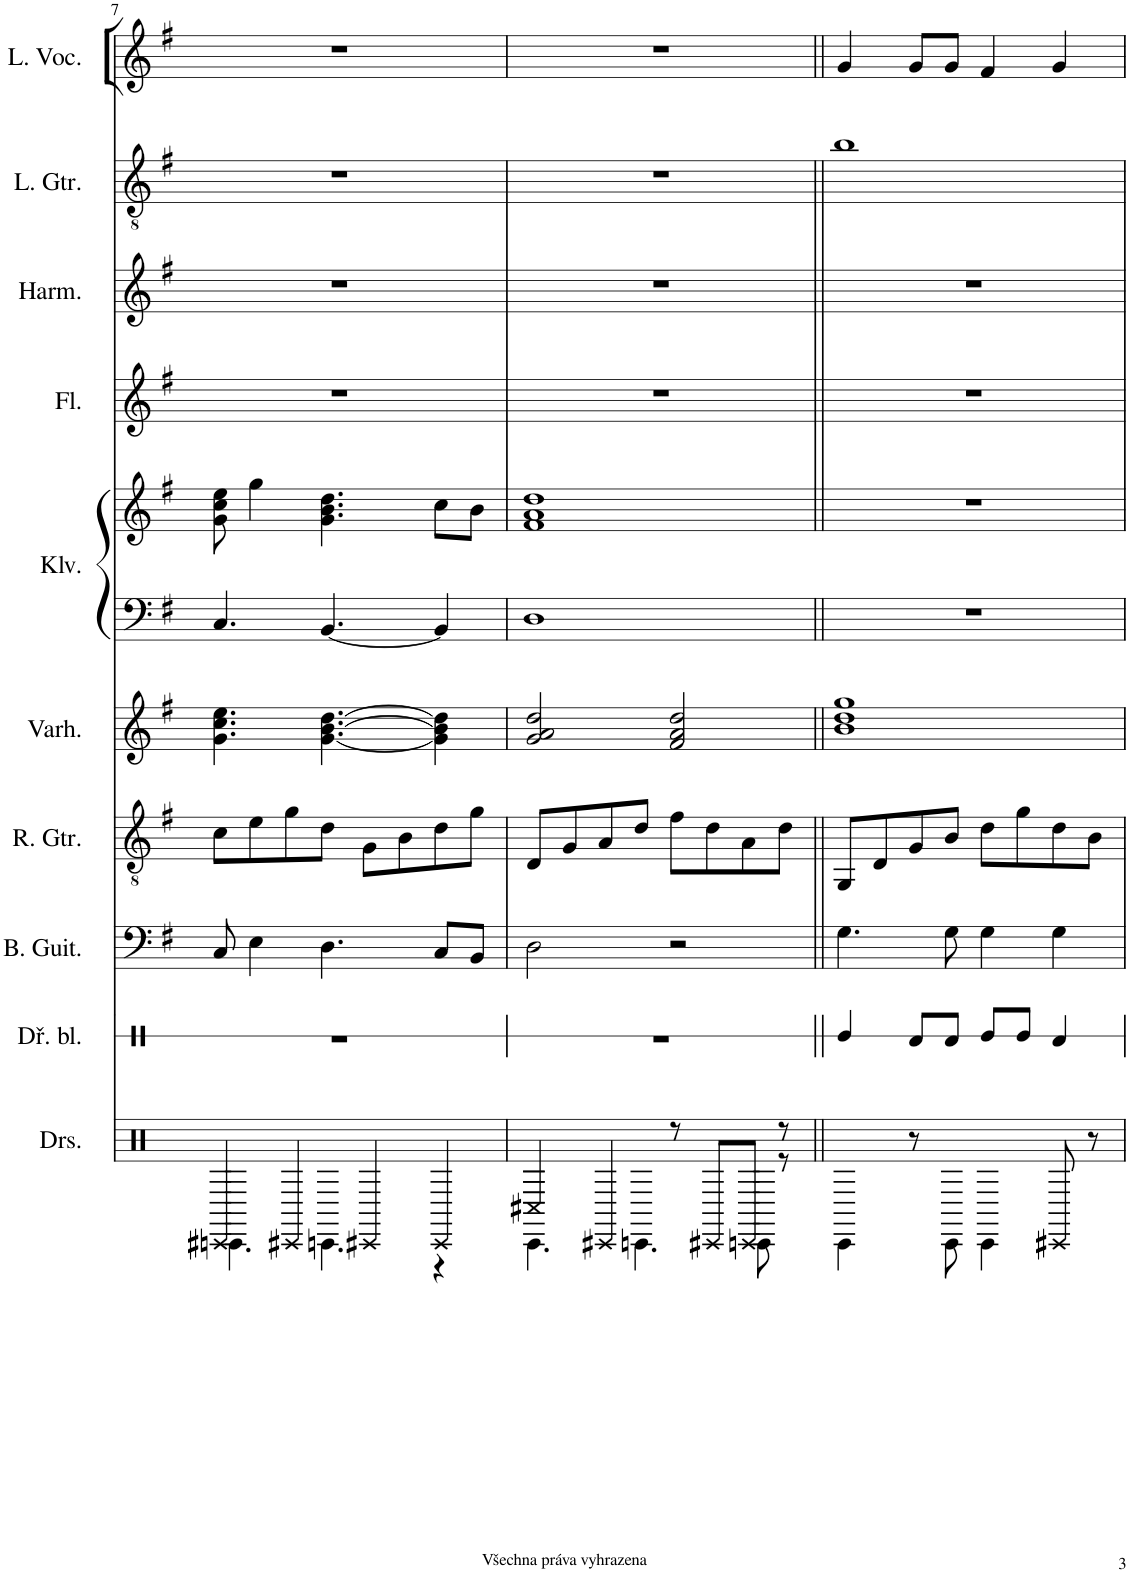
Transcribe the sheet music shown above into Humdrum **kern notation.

**kern	**kern	**kern	**kern	**kern	**kern	**kern	**kern	**kern	**kern	**kern
*part10	*part9	*part8	*part7	*part6	*part5	*part5	*part4	*part3	*part2	*part1
*staff11	*staff10	*staff9	*staff8	*staff7	*staff6	*staff5	*staff4	*staff3	*staff2	*staff1
*I"Drumset	*I"Dřevěné bloky	*I"Bass Guitar	*I"Rhythm Guitar	*I"Varhany	*I"Klavír	*	*I"Flétna	*I"Foukací harmonika	*I"Lead Guitar	*I"Lead Vocals
*I'Drs.	*I'Dř. bl.	*I'B. Guit.	*I'R. Gtr.	*I'Varh.	*I'Klv.	*	*I'Fl.	*I'Harm.	*I'L. Gtr.	*I'L. Voc.
!!LO:PB:g=z
*clefX	*clefX	*clefF4	*clefGv2	*clefG2	*clefF4	*clefG2	*clefG2	*clefG2	*clefGv2	*clefG2
*	*Trd8c14	*Trd7c12	*	*	*	*	*Trd4c7	*Trd7c12	*	*
*k[]	*k[]	*k[f#]	*k[f#]	*k[f#]	*k[f#]	*k[f#]	*k[f#]	*k[f#]	*k[f#]	*k[f#]
*M4/4	*M4/4	*M4/4	*M4/4	*M4/4	*M4/4	*M4/4	*M4/4	*M4/4	*M4/4	*M4/4
=7	=7	=7	=7	=7	=7	=7	=7	=7	=7	=7
*^	*	*	*	*	*	*	*	*	*	*
4CC#X/	4.CCn\	1r	8C/	8c\L	4.g\ 4.cc\ 4.ee\	4.C/	8g\ 8cc\ 8ee\	1r	1r	1r	1r
.	.	.	4E\	8e\	.	.	4gg\	.	.	.	.
4CC#X/	.	.	.	8g\	.	.	.	.	.	.	.
.	4.CCn\	.	4.D\	8d\J	[4.g\ [4.b\ [4.dd\	[4.BB/	4.g\ 4.b\ 4.dd\	.	.	.	.
4CC#X/	.	.	.	8G\L	.	.	.	.	.	.	.
.	.	.	.	8B\	.	.	.	.	.	.	.
4CC/	4r	.	8C/L	8d\	4g\] 4b\] 4dd\]	4BB/]	8cc\L	.	.	.	.
.	.	.	8BB/J	8g\J	.	.	8b\J	.	.	.	.
=8	=8	=8	=8	=8	=8	=8	=8	=8	=8	=8	=8
4C#X/	4.CC\	1r	2D\	8D/L	2g/ 2a/ 2dd/	1D	1f# 1a 1dd	1r	1r	1r	1r
.	.	.	.	8G/	.	.	.	.	.	.	.
4CC#X/	.	.	.	8A/	.	.	.	.	.	.	.
.	4.CCn\	.	.	8d/J	.	.	.	.	.	.	.
8r	.	.	2r	8f#\L	2f#/ 2a/ 2dd/	.	.	.	.	.	.
8CC#X/L	.	.	.	8d\	.	.	.	.	.	.	.
8CC/J	8CCn\	.	.	8A\	.	.	.	.	.	.	.
8r	8r	.	.	8d\J	.	.	.	.	.	.	.
*v	*v	*	*	*	*	*	*	*	*	*	*
=9||	=9||	=9||	=9||	=9||	=9||	=9||	=9||	=9||	=9||	=9||
4CC\	4ff/	4.G\	8GG/L	1b 1dd 1gg	1r	1r	1r	1r	1b	4g/
.	.	.	8D/	.	.	.	.	.	.	.
8r	8ee/L	.	8G/	.	.	.	.	.	.	8g/L
8CC\	8ee/J	8G\	8B/J	.	.	.	.	.	.	8g/J
4CC\	8ff/L	4G\	8d\L	.	.	.	.	.	.	4f#/
.	8ff/J	.	8g\	.	.	.	.	.	.	.
8CC#X/	4ee/	4G\	8d\	.	.	.	.	.	.	4g/
8r	.	.	8B\J	.	.	.	.	.	.	.
=	=	=	=	=	=	=	=	=	=	=
*-	*-	*-	*-	*-	*-	*-	*-	*-	*-	*-
